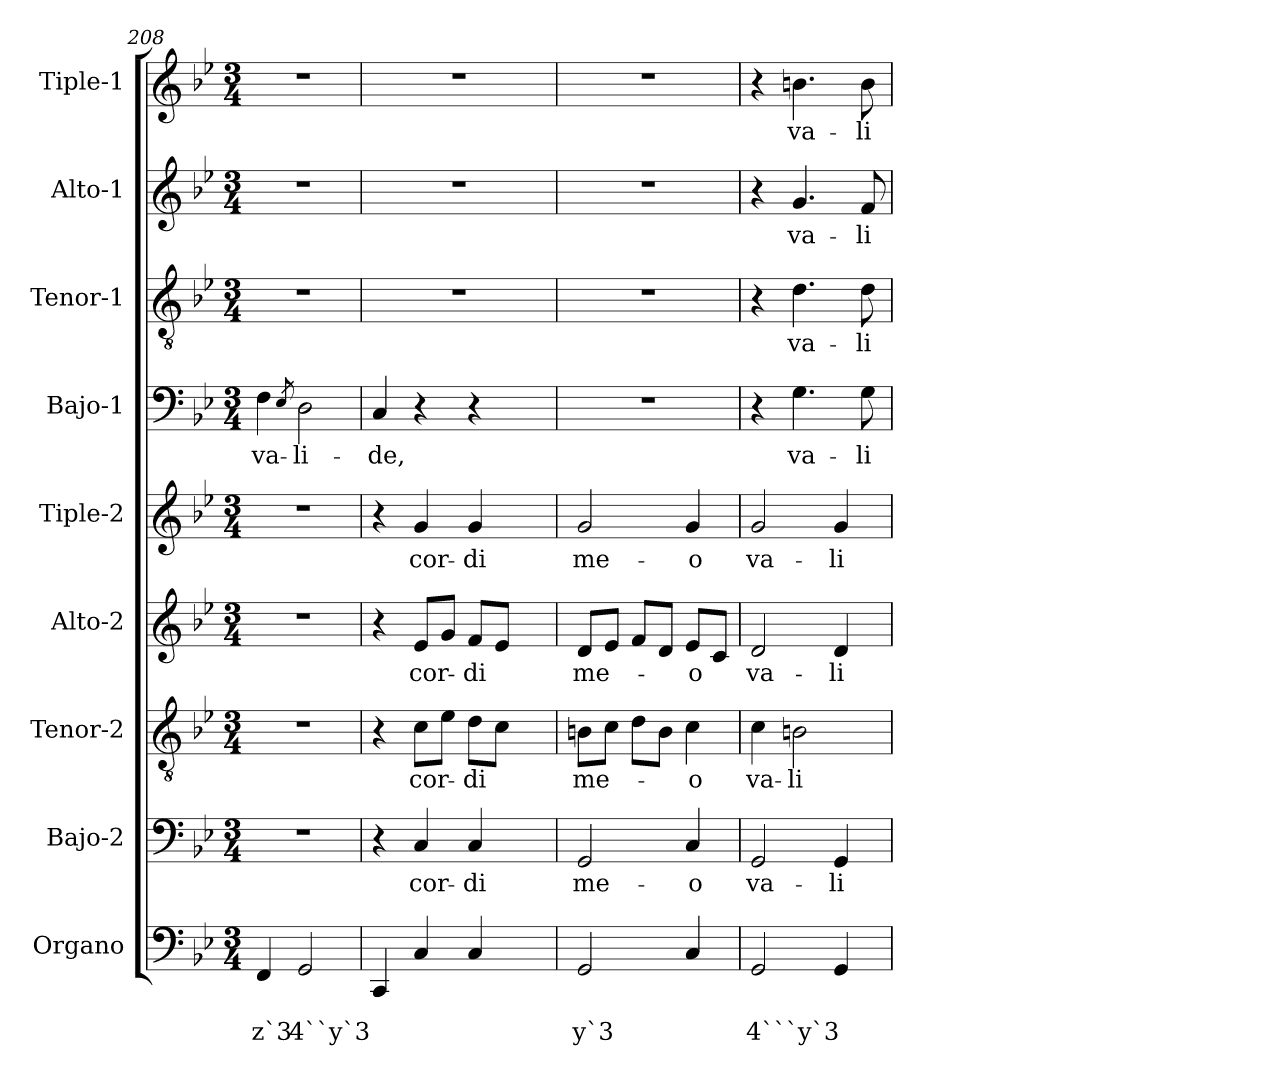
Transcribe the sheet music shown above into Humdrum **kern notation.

**kern	**text	**text	**kern	**text	**kern	**text	**kern	**text	**kern	**text	**kern	**text	**kern	**text	**kern	**text	**kern	**text
*part9	*part9	*part9	*part8	*part8	*part7	*part7	*part6	*part6	*part5	*part5	*part4	*part4	*part3	*part3	*part2	*part2	*part1	*part1
*staff9	*staff9	*staff9	*staff8	*staff8	*staff7	*staff7	*staff6	*staff6	*staff5	*staff5	*staff4	*staff4	*staff3	*staff3	*staff2	*staff2	*staff1	*staff1
*I"Organo	*	*	*I"Bajo-2	*	*I"Tenor-2	*	*I"Alto-2	*	*I"Tiple-2	*	*I"Bajo-1	*	*I"Tenor-1	*	*I"Alto-1	*	*I"Tiple-1	*
*	*	*	*I'B-2	*	*I'T-2	*	*I'A-2	*	*	*	*I'B1	*	*I'T1	*	*I'A1	*	*	*
*clefF4	*	*	*clefF4	*	*clefGv2	*	*clefG2	*	*clefG2	*	*clefF4	*	*clefGv2	*	*clefG2	*	*clefG2	*
*k[b-e-]	*	*	*k[b-e-]	*	*k[b-e-]	*	*k[b-e-]	*	*k[b-e-]	*	*k[b-e-]	*	*k[b-e-]	*	*k[b-e-]	*	*k[b-e-]	*
*B-:	*	*	*B-:	*	*B-:	*	*B-:	*	*B-:	*	*B-:	*	*B-:	*	*B-:	*	*B-:	*
*M3/4	*	*	*M3/4	*	*M3/4	*	*M3/4	*	*M3/4	*	*M3/4	*	*M3/4	*	*M3/4	*	*M3/4	*
=208	=208	=208	=208	=208	=208	=208	=208	=208	=208	=208	=208	=208	=208	=208	=208	=208	=208	=208
!	!	!LO:LY:b	!	!	!	!	!	!	!	!	!	!	!	!	!	!	!	!
!	!	!	!	!	!	!	!	!	!	!	!	!LO:LY:b	!	!	!	!	!	!
4FF/	.	z`3	2.r	.	2.r	.	2.r	.	2.r	.	4F\	va-	2.r	.	2.r	.	2.r	.
.	.	.	.	.	.	.	.	.	.	.	8qE-/	.	.	.	.	.	.	.
!	!	!LO:LY:b	!	!	!	!	!	!	!	!	!	!	!	!	!	!	!	!
!	!	!	!	!	!	!	!	!	!	!	!	!LO:LY:b	!	!	!	!	!	!
2GG/	.	4``y`3	.	.	.	.	.	.	.	.	2D\	-li-	.	.	.	.	.	.
!!LO:PB:g=z
=209	=209	=209	=209	=209	=209	=209	=209	=209	=209	=209	=209	=209	=209	=209	=209	=209	=209	=209
!	!	!	!	!	!	!	!	!	!	!	!	!LO:LY:b	!	!	!	!	!	!
4CC/	.	.	4r	.	4r	.	4r	.	4r	.	4C/	-de,	2.r	.	2.r	.	2.r	.
!	!	!	!	!LO:LY:b	!	!	!	!	!	!	!	!	!	!	!	!	!	!
!	!	!	!	!	!	!LO:LY:b	!	!	!	!	!	!	!	!	!	!	!	!
!	!	!	!	!	!	!	!	!LO:LY:b	!	!	!	!	!	!	!	!	!	!
!	!	!	!	!	!	!	!	!	!	!LO:LY:b	!	!	!	!	!	!	!	!
4C/	.	.	4C/	cor-	8c\L	cor-	8e-/L	cor-	4g/	cor-	4r	.	.	.	.	.	.	.
.	.	.	.	.	8e-\J	.	8g/J	.	.	.	.	.	.	.	.	.	.	.
!	!	!	!	!LO:LY:b	!	!	!	!	!	!	!	!	!	!	!	!	!	!
!	!	!	!	!	!	!LO:LY:b	!	!	!	!	!	!	!	!	!	!	!	!
!	!	!	!	!	!	!	!	!LO:LY:b	!	!	!	!	!	!	!	!	!	!
!	!	!	!	!	!	!	!	!	!	!LO:LY:b	!	!	!	!	!	!	!	!
4C/	.	.	4C/	-di	8d\L	-di	8f/L	-di	4g/	-di	4r	.	.	.	.	.	.	.
.	.	.	.	.	8c\J	.	8e-/J	.	.	.	.	.	.	.	.	.	.	.
=210	=210	=210	=210	=210	=210	=210	=210	=210	=210	=210	=210	=210	=210	=210	=210	=210	=210	=210
!	!	!LO:LY:b	!	!	!	!	!	!	!	!	!	!	!	!	!	!	!	!
!	!	!	!	!LO:LY:b	!	!	!	!	!	!	!	!	!	!	!	!	!	!
!	!	!	!	!	!	!LO:LY:b	!	!	!	!	!	!	!	!	!	!	!	!
!	!	!	!	!	!	!	!	!LO:LY:b	!	!	!	!	!	!	!	!	!	!
!	!	!	!	!	!	!	!	!	!	!LO:LY:b	!	!	!	!	!	!	!	!
2GG/	.	y`3	2GG/	me-	8Bn\L	me-	8d/L	me-	2g/	me-	2.r	.	2.r	.	2.r	.	2.r	.
.	.	.	.	.	8c\J	.	8e-/J	.	.	.	.	.	.	.	.	.	.	.
.	.	.	.	.	8d\L	.	8f/L	.	.	.	.	.	.	.	.	.	.	.
.	.	.	.	.	8B\J	.	8d/J	.	.	.	.	.	.	.	.	.	.	.
!	!	!	!	!LO:LY:b	!	!	!	!	!	!	!	!	!	!	!	!	!	!
!	!	!	!	!	!	!LO:LY:b	!	!	!	!	!	!	!	!	!	!	!	!
!	!	!	!	!	!	!	!	!LO:LY:b	!	!	!	!	!	!	!	!	!	!
!	!	!	!	!	!	!	!	!	!	!LO:LY:b	!	!	!	!	!	!	!	!
4C/	.	.	4C/	-o	4c\	-o	8e-/L	-o	4g/	-o	.	.	.	.	.	.	.	.
.	.	.	.	.	.	.	8c/J	.	.	.	.	.	.	.	.	.	.	.
=211	=211	=211	=211	=211	=211	=211	=211	=211	=211	=211	=211	=211	=211	=211	=211	=211	=211	=211
!	!	!LO:LY:b	!	!	!	!	!	!	!	!	!	!	!	!	!	!	!	!
!	!	!	!	!LO:LY:b	!	!	!	!	!	!	!	!	!	!	!	!	!	!
!	!	!	!	!	!	!LO:LY:b	!	!	!	!	!	!	!	!	!	!	!	!
!	!	!	!	!	!	!	!	!LO:LY:b	!	!	!	!	!	!	!	!	!	!
!	!	!	!	!	!	!	!	!	!	!LO:LY:b	!	!	!	!	!	!	!	!
2GG/	.	4```y`3	2GG/	va-	4c\	va-	2d/	va-	2g/	va-	4r	.	4r	.	4r	.	4r	.
!	!	!	!	!	!	!LO:LY:b	!	!	!	!	!	!	!	!	!	!	!	!
!	!	!	!	!	!	!	!	!	!	!	!	!LO:LY:b	!	!	!	!	!	!
!	!	!	!	!	!	!	!	!	!	!	!	!	!	!LO:LY:b	!	!	!	!
!	!	!	!	!	!	!	!	!	!	!	!	!	!	!	!	!LO:LY:b	!	!
!	!	!	!	!	!	!	!	!	!	!	!	!	!	!	!	!	!	!LO:LY:b
.	.	.	.	.	2Bn\	-li-	.	.	.	.	4.G\	va-	4.d\	va-	4.g/	va-	4.bn\	va-
!	!	!	!	!LO:LY:b	!	!	!	!	!	!	!	!	!	!	!	!	!	!
!	!	!	!	!	!	!	!	!LO:LY:b	!	!	!	!	!	!	!	!	!	!
!	!	!	!	!	!	!	!	!	!	!LO:LY:b	!	!	!	!	!	!	!	!
4GG/	.	.	4GG/	-li-	.	.	4d/	-li-	4g/	-li-	.	.	.	.	.	.	.	.
!	!	!	!	!	!	!	!	!	!	!	!	!LO:LY:b	!	!	!	!	!	!
!	!	!	!	!	!	!	!	!	!	!	!	!	!	!LO:LY:b	!	!	!	!
!	!	!	!	!	!	!	!	!	!	!	!	!	!	!	!	!LO:LY:b	!	!
!	!	!	!	!	!	!	!	!	!	!	!	!	!	!	!	!	!	!LO:LY:b
.	.	.	.	.	.	.	.	.	.	.	8G\	-li-	8d\	-li-	8f/	-li-	8b\	-li-
=	=	=	=	=	=	=	=	=	=	=	=	=	=	=	=	=	=	=
*-	*-	*-	*-	*-	*-	*-	*-	*-	*-	*-	*-	*-	*-	*-	*-	*-	*-	*-
